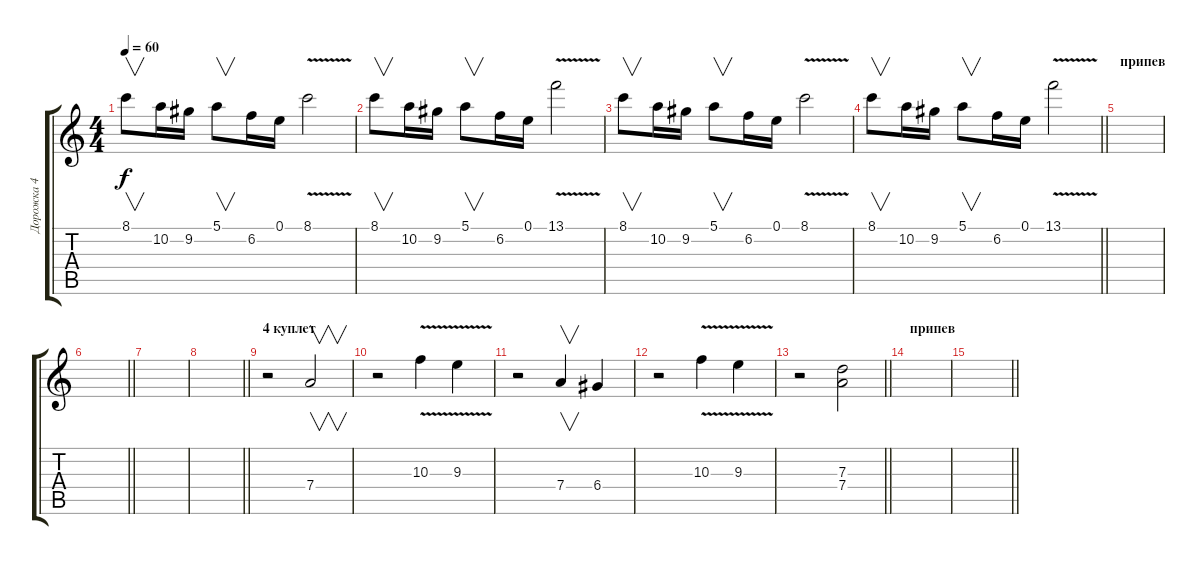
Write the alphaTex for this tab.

\track ("Дорожка 4" "Дорожка 4") {instrument overdrivenguitar}
\staff {score tabs}
\tuning (E4 B3 G3 D3 A2 E2) {hide}
\ts (4 4)
\tempo 60
\clef g2
\ks c
8.1.8{v dy f volume 15 instrument electricguitarclean} 10.2.16 9.2.16 5.1.8{v} 6.2.16 0.1.16 8.1{v}.2 |
8.1.8{v volume 13 instrument electricguitarclean} 10.2.16 9.2.16 5.1.8{v} 6.2.16 0.1.16 13.1{v}.2 |
8.1.8{v volume 13 instrument electricguitarclean} 10.2.16 9.2.16 5.1.8{v} 6.2.16 0.1.16 8.1{v}.2 |
\barLineRight lightlight
8.1.8{v volume 13 instrument electricguitarclean} 10.2.16 9.2.16 5.1.8{v} 6.2.16 0.1.16 13.1{v}.2 |
\section ("" "припев")
|
\barLineRight lightlight
|
|
\barLineRight lightlight
|
\section ("" "4 куплет")
r.2 7.4.2{v volume 16 instrument overdrivenguitar} |
r.2 10.3{v}.4 9.3{v}.4 |
r.2 7.4.4{v} 6.4.4 |
r.2 10.3{v}.4 9.3{v}.4 |
\barLineRight lightlight
r.2 (7.3 7.4).2 |
\section ("" "припев")
|
\barLineRight lightlight
